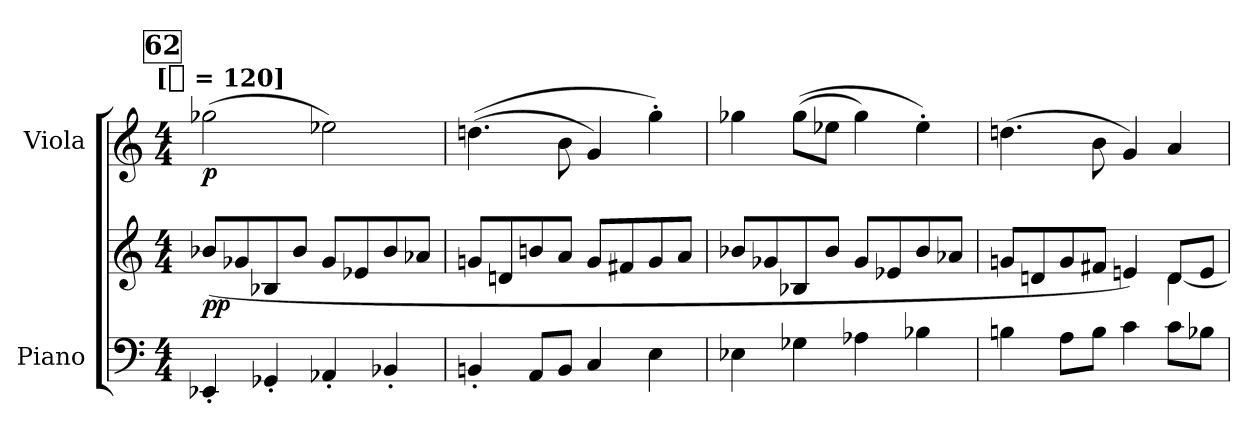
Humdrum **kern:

**kern	**kern	**dynam	**kern	**dynam
*part2	*part2	*part2	*part1	*part1
*staff3	*staff2	*staff2/3	*staff1	*staff1
*I"Piano	*	*	*I"Viola	*
*I'Pno.	*	*	*I'Vla.	*
*clefF4	*clefG2	*	*clefG2	*
*k[]	*k[]	*	*k[]	*
*C:	*C:	*	*C:	*
!!LO:TX:omd:t=[[half] = 120]
*M4/4	*M4/4	*	*M4/4	*
*MM240	*MM240	*	*MM240	*
!!LO:REH:place=s1:t=62
=1	=1	=1	=1	=1
4EE-X'	(8b-XL	pp	(2gg-X	p
.	8g-X	.	.	.
4GG-X'	8B-X	.	.	.
.	8b-J	.	.	.
4AA-X'	8g-L	.	2ee-X)	.
.	8e-X	.	.	.
4BB-X'	8b-	.	.	.
.	8a-XJ	.	.	.
=2	=2	=2	=2	=2
4BBn'	8gnL	.	((4.ddn	.
.	8dn	.	.	.
8AAL	8bn	.	.	.
8BBJ	8aJ	.	8b	.
4C	8gL	.	4g)	.
.	8f#X	.	.	.
4E	8g	.	4gg')	.
.	8aJ	.	.	.
=3	=3	=3	=3	=3
4E-X	8b-XL	.	4gg-X	.
.	8g-X	.	.	.
4G-X	8B-X	.	((8gg-L	.
.	8b-J	.	8ee-XJ	.
4A-X	8g-L	.	4gg-)	.
.	8e-X	.	.	.
4B-X	8b-	.	4ee-')	.
.	8a-XJ	.	.	.
=4	=4	=4	=4	=4
*	*^	*	*	*
4Bn	8gnL	2.ryy	.	(4.ddn	.
.	8dn	.	.	.	.
8AL	8g	.	.	.	.
8BJ	8f#XJ	.	.	8b	.
4c	4en)	.	.	4g)	.
8cL	8dL	[4d	.	4a	.
8B-XJ	8eJ	.	.	.	.
*	*v	*v	*	*	*
=	=	=	=	=
*-	*-	*-	*-	*-
